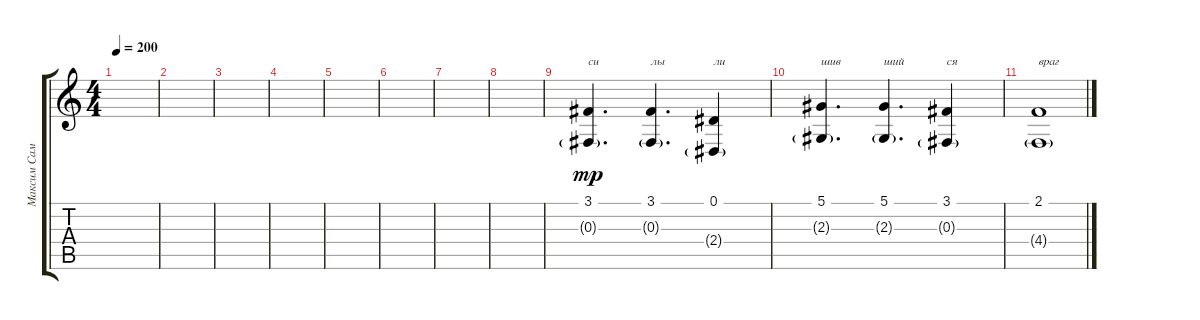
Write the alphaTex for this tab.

\track ("Максим Самосват" "Максим Сам") {instrument bassoon}
\staff {score tabs}
\tuning (Eb4 Bb3 Gb3 Db3 Ab2 Eb2) {hide}
\ts (4 4)
\tempo 200
\clef g2
\ks c
|
|
|
|
|
|
|
|
(3.1 0.3{g}).4{d txt "си" dy mp} (3.1 0.3{g}).4{d txt "лы"} (0.1 2.4{g}).4{txt "ли"} |
(5.1 2.3{g}).4{d txt "шив"} (5.1 2.3{g}).4{d txt "ший"} (3.1 0.3{g}).4{txt "ся"} |
(2.1 4.4{g}).1{txt "враг"}
